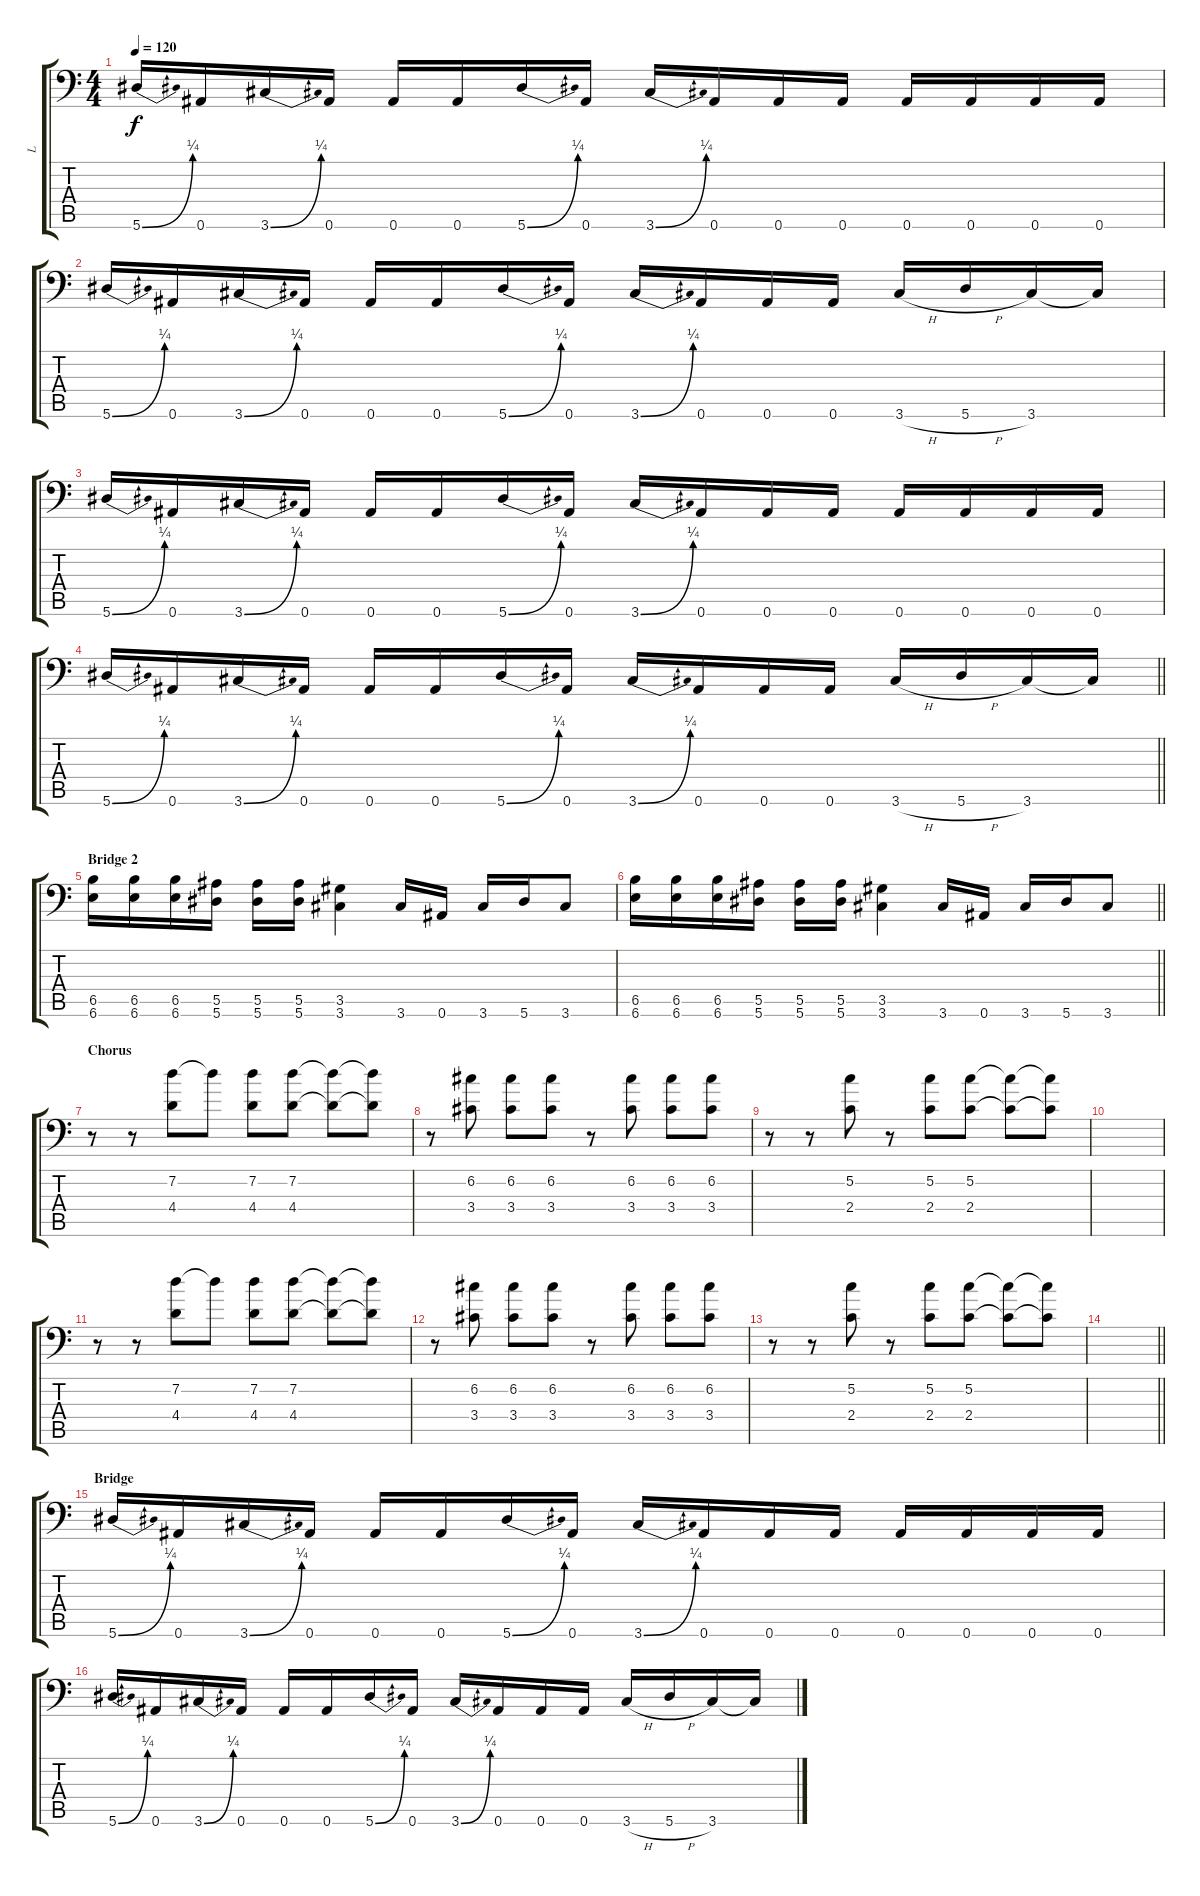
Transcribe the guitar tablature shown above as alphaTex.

\track ("L" "L") {instrument distortionguitar}
\staff {score tabs}
\tuning (C4 G3 Eb3 Bb2 F2 Bb1) {hide}
\ts (4 4)
\tempo 120
\clef f4
\ks c
5.6{be (bend 0 0 60 1)}.16{dy f} 0.6.16 3.6{be (bend 0 0 60 1)}.16 0.6.16 0.6.16 0.6.16 5.6{be (bend 0 0 60 1)}.16 0.6.16 3.6{be (bend 0 0 60 1)}.16 0.6.16 0.6.16 0.6.16 0.6.16 0.6.16 0.6.16 0.6.16 |
5.6{be (bend 0 0 60 1)}.16 0.6.16 3.6{be (bend 0 0 60 1)}.16 0.6.16 0.6.16 0.6.16 5.6{be (bend 0 0 60 1)}.16 0.6.16 3.6{be (bend 0 0 60 1)}.16 0.6.16 0.6.16 0.6.16 3.6{h}.16 5.6{h}.16 3.6.16 3.6{t}.16 |
5.6{be (bend 0 0 60 1)}.16 0.6.16 3.6{be (bend 0 0 60 1)}.16 0.6.16 0.6.16 0.6.16 5.6{be (bend 0 0 60 1)}.16 0.6.16 3.6{be (bend 0 0 60 1)}.16 0.6.16 0.6.16 0.6.16 0.6.16 0.6.16 0.6.16 0.6.16 |
\barLineRight lightlight
5.6{be (bend 0 0 60 1)}.16 0.6.16 3.6{be (bend 0 0 60 1)}.16 0.6.16 0.6.16 0.6.16 5.6{be (bend 0 0 60 1)}.16 0.6.16 3.6{be (bend 0 0 60 1)}.16 0.6.16 0.6.16 0.6.16 3.6{h}.16 5.6{h}.16 3.6.16 3.6{t}.16 |
\section ("" "Bridge 2")
(6.5 6.6).16 (6.5 6.6).16 (6.5 6.6).16 (5.5 5.6).16 (5.5 5.6).16 (5.5 5.6).16 (3.5 3.6).4 3.6.16 0.6.16 3.6.16 5.6.16 3.6.8 |
\barLineRight lightlight
(6.5 6.6).16 (6.5 6.6).16 (6.5 6.6).16 (5.5 5.6).16 (5.5 5.6).16 (5.5 5.6).16 (3.5 3.6).4 3.6.16 0.6.16 3.6.16 5.6.16 3.6.8 |
\section ("" "Chorus")
r.8 r.8 (7.2 4.4).8 7.2{t}.8 (7.2 4.4).8 (7.2 4.4).8 (7.2{t} 4.4{t}).8 (7.2{t} 4.4{t}).8 |
r.8 (6.2 3.4).8 (6.2 3.4).8 (6.2 3.4).8 r.8 (6.2 3.4).8 (6.2 3.4).8 (6.2 3.4).8 |
r.8 r.8 (5.2 2.4).8 r.8 (5.2 2.4).8 (5.2 2.4).8 (5.2{t} 2.4{t}).8 (5.2{t} 2.4{t}).8 |
|
r.8 r.8 (7.2 4.4).8 7.2{t}.8 (7.2 4.4).8 (7.2 4.4).8 (7.2{t} 4.4{t}).8 (7.2{t} 4.4{t}).8 |
r.8 (6.2 3.4).8 (6.2 3.4).8 (6.2 3.4).8 r.8 (6.2 3.4).8 (6.2 3.4).8 (6.2 3.4).8 |
r.8 r.8 (5.2 2.4).8 r.8 (5.2 2.4).8 (5.2 2.4).8 (5.2{t} 2.4{t}).8 (5.2{t} 2.4{t}).8 |
\barLineRight lightlight
|
\section ("" "Bridge")
5.6{be (bend 0 0 60 1)}.16 0.6.16 3.6{be (bend 0 0 60 1)}.16 0.6.16 0.6.16 0.6.16 5.6{be (bend 0 0 60 1)}.16 0.6.16 3.6{be (bend 0 0 60 1)}.16 0.6.16 0.6.16 0.6.16 0.6.16 0.6.16 0.6.16 0.6.16 |
5.6{be (bend 0 0 60 1)}.16 0.6.16 3.6{be (bend 0 0 60 1)}.16 0.6.16 0.6.16 0.6.16 5.6{be (bend 0 0 60 1)}.16 0.6.16 3.6{be (bend 0 0 60 1)}.16 0.6.16 0.6.16 0.6.16 3.6{h}.16 5.6{h}.16 3.6.16 3.6{t}.16
